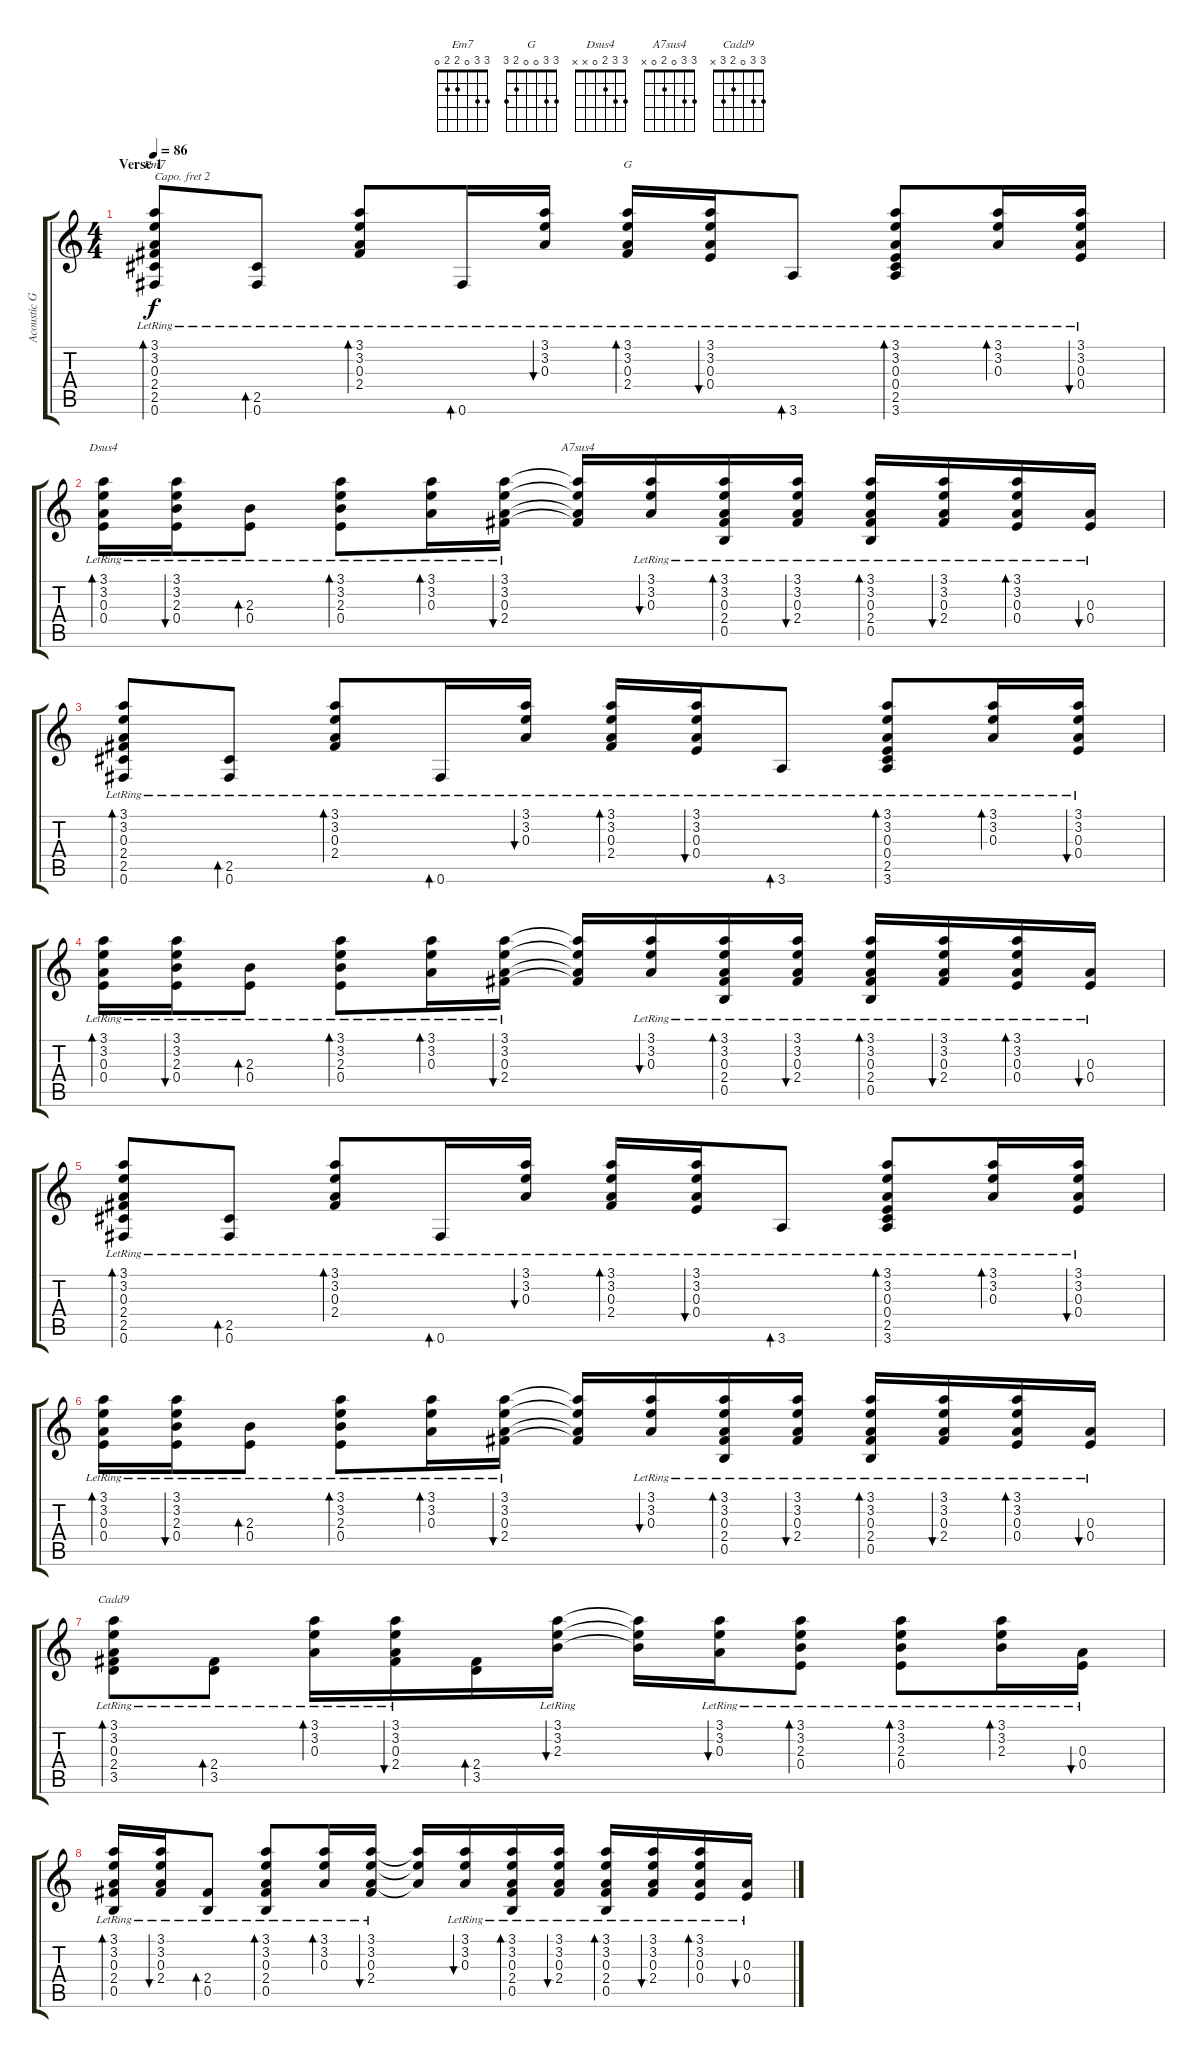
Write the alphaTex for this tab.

\track ("Acoustic Guitar 2" "Acoustic G") {instrument acousticguitarsteel}
\staff {score tabs}
\capo 2
\tuning (E4 B3 G3 D3 A2 E2) {hide}
\chord ("Em7" 3 3 0 2 2 0)
\chord ("G" 3 3 0 0 2 3)
\chord ("Dsus4" 3 3 2 0 x x)
\chord ("A7sus4" 3 3 0 2 0 x)
\chord ("Cadd9" 3 3 0 2 3 x)
\ts (4 4)
\section ("" "Verse 1")
\tempo 86
\clef g2
\ks c
(3.1{lr} 3.2{lr} 0.3{lr} 2.4{lr} 2.5{lr} 0.6{lr}).8{bd 30 ch "Em7" dy f} (2.5{lr} 0.6{lr}).8{bd 30} (3.1{lr} 3.2{lr} 0.3{lr} 2.4{lr}).8{bd 30} 0.6{lr}.16{bd 30} (3.1{lr} 3.2{lr} 0.3{lr}).16{bu 30} (3.1{lr} 3.2{lr} 0.3{lr} 2.4{lr}).16{bd 60 ch "G"} (3.1{lr} 3.2{lr} 0.3{lr} 0.4{lr}).16{bu 30} 3.6{lr}.8{bd 30} (3.1{lr} 3.2{lr} 0.3{lr} 0.4{lr} 2.5{lr} 3.6{lr}).8{bd 30} (3.1{lr} 3.2{lr} 0.3{lr}).16{bd 30} (3.1{lr} 3.2{lr} 0.3{lr} 0.4{lr}).16{bu 30} |
(3.1{lr} 3.2{lr} 0.3{lr} 0.4{lr}).16{bd 30 ch "Dsus4"} (3.1{lr} 3.2{lr} 2.3{lr} 0.4{lr}).16{bu 30} (2.3{lr} 0.4{lr}).8{bd 30} (3.1{lr} 3.2{lr} 2.3{lr} 0.4{lr}).8{bd 30} (3.1{lr} 3.2{lr} 0.3{lr}).16{bd 30} (3.1{lr} 3.2{lr} 0.3{lr} 2.4{lr}).16{bu 30} (3.1{t} 3.2{t} 0.3{t} 2.4{t}).16{ch "A7sus4"} (3.1{lr} 3.2{lr} 0.3{lr}).16{bu 30} (3.1{lr} 3.2{lr} 0.3{lr} 2.4{lr} 0.5{lr}).16{bd 30} (3.1{lr} 3.2{lr} 0.3{lr} 2.4{lr}).16{bu 30} (3.1{lr} 3.2{lr} 0.3{lr} 2.4{lr} 0.5{lr}).16{bd 30} (3.1{lr} 3.2{lr} 0.3{lr} 2.4{lr}).16{bu 30} (3.1{lr} 3.2{lr} 0.3{lr} 0.4{lr}).16{bd 30} (0.3{lr} 0.4{lr}).16{bu 30} |
(3.1{lr} 3.2{lr} 0.3{lr} 2.4{lr} 2.5{lr} 0.6{lr}).8{bd 30} (2.5{lr} 0.6{lr}).8{bd 30} (3.1{lr} 3.2{lr} 0.3{lr} 2.4{lr}).8{bd 30} 0.6{lr}.16{bd 30} (3.1{lr} 3.2{lr} 0.3{lr}).16{bu 30} (3.1{lr} 3.2{lr} 0.3{lr} 2.4{lr}).16{bd 60} (3.1{lr} 3.2{lr} 0.3{lr} 0.4{lr}).16{bu 30} 3.6{lr}.8{bd 30} (3.1{lr} 3.2{lr} 0.3{lr} 0.4{lr} 2.5{lr} 3.6{lr}).8{bd 30} (3.1{lr} 3.2{lr} 0.3{lr}).16{bd 30} (3.1{lr} 3.2{lr} 0.3{lr} 0.4{lr}).16{bu 30} |
(3.1{lr} 3.2{lr} 0.3{lr} 0.4{lr}).16{bd 30} (3.1{lr} 3.2{lr} 2.3{lr} 0.4{lr}).16{bu 30} (2.3{lr} 0.4{lr}).8{bd 30} (3.1{lr} 3.2{lr} 2.3{lr} 0.4{lr}).8{bd 30} (3.1{lr} 3.2{lr} 0.3{lr}).16{bd 30} (3.1{lr} 3.2{lr} 0.3{lr} 2.4{lr}).16{bu 30} (3.1{t} 3.2{t} 0.3{t} 2.4{t}).16 (3.1{lr} 3.2{lr} 0.3{lr}).16{bu 30} (3.1{lr} 3.2{lr} 0.3{lr} 2.4{lr} 0.5{lr}).16{bd 30} (3.1{lr} 3.2{lr} 0.3{lr} 2.4{lr}).16{bu 30} (3.1{lr} 3.2{lr} 0.3{lr} 2.4{lr} 0.5{lr}).16{bd 30} (3.1{lr} 3.2{lr} 0.3{lr} 2.4{lr}).16{bu 30} (3.1{lr} 3.2{lr} 0.3{lr} 0.4{lr}).16{bd 30} (0.3{lr} 0.4{lr}).16{bu 30} |
(3.1{lr} 3.2{lr} 0.3{lr} 2.4{lr} 2.5{lr} 0.6{lr}).8{bd 30} (2.5{lr} 0.6{lr}).8{bd 30} (3.1{lr} 3.2{lr} 0.3{lr} 2.4{lr}).8{bd 30} 0.6{lr}.16{bd 30} (3.1{lr} 3.2{lr} 0.3{lr}).16{bu 30} (3.1{lr} 3.2{lr} 0.3{lr} 2.4{lr}).16{bd 60} (3.1{lr} 3.2{lr} 0.3{lr} 0.4{lr}).16{bu 30} 3.6{lr}.8{bd 30} (3.1{lr} 3.2{lr} 0.3{lr} 0.4{lr} 2.5{lr} 3.6{lr}).8{bd 30} (3.1{lr} 3.2{lr} 0.3{lr}).16{bd 30} (3.1{lr} 3.2{lr} 0.3{lr} 0.4{lr}).16{bu 30} |
(3.1{lr} 3.2{lr} 0.3{lr} 0.4{lr}).16{bd 30} (3.1{lr} 3.2{lr} 2.3{lr} 0.4{lr}).16{bu 30} (2.3{lr} 0.4{lr}).8{bd 30} (3.1{lr} 3.2{lr} 2.3{lr} 0.4{lr}).8{bd 30} (3.1{lr} 3.2{lr} 0.3{lr}).16{bd 30} (3.1{lr} 3.2{lr} 0.3{lr} 2.4{lr}).16{bu 30} (3.1{t} 3.2{t} 0.3{t} 2.4{t}).16 (3.1{lr} 3.2{lr} 0.3{lr}).16{bu 30} (3.1{lr} 3.2{lr} 0.3{lr} 2.4{lr} 0.5{lr}).16{bd 30} (3.1{lr} 3.2{lr} 0.3{lr} 2.4{lr}).16{bu 30} (3.1{lr} 3.2{lr} 0.3{lr} 2.4{lr} 0.5{lr}).16{bd 30} (3.1{lr} 3.2{lr} 0.3{lr} 2.4{lr}).16{bu 30} (3.1{lr} 3.2{lr} 0.3{lr} 0.4{lr}).16{bd 30} (0.3{lr} 0.4{lr}).16{bu 30} |
(3.1{lr} 3.2{lr} 0.3{lr} 2.4{lr} 3.5{lr}).8{bd 30 ch "Cadd9"} (2.4{lr} 3.5{lr}).8{bd 30} (3.1{lr} 3.2{lr} 0.3{lr}).16{bd 30} (3.1{lr} 3.2{lr} 0.3{lr} 2.4{lr}).16{bu 30} (2.4 3.5).16{bd 30} (3.1{lr} 3.2{lr} 2.3{lr}).16{bu 30} (3.1{t} 3.2{t} 2.3{t}).16 (3.1{lr} 3.2{lr} 0.3{lr}).16{bu 30} (3.1{lr} 3.2{lr} 2.3{lr} 0.4{lr}).8{bd 30} (3.1{lr} 3.2{lr} 2.3{lr} 0.4{lr}).8{bd 30} (3.1{lr} 3.2{lr} 2.3{lr}).16{bd 30} (0.3{lr} 0.4{lr}).16{bu 30} |
(3.1{lr} 3.2{lr} 0.3{lr} 2.4{lr} 0.5{lr}).16{bd 30} (3.1{lr} 3.2{lr} 0.3{lr} 2.4).16{bu 30} (2.4{lr} 0.5{lr}).8{bd 30} (3.1{lr} 3.2{lr} 0.3{lr} 2.4{lr} 0.5{lr}).8{bd 30} (3.1 3.2 0.3{lr}).16{bd 30} (3.1{lr} 3.2{lr} 0.3{lr} 2.4{lr}).16{bu 30} (3.1{t} 3.2{t} 0.3{t}).16 (3.1{lr} 3.2{lr} 0.3{lr}).16{bu 30} (3.1{lr} 3.2{lr} 0.3{lr} 2.4{lr} 0.5{lr}).16{bd 30} (3.1{lr} 3.2{lr} 0.3{lr} 2.4).16{bu 30} (3.1{lr} 3.2{lr} 0.3{lr} 2.4{lr} 0.5{lr}).16{bd 30} (3.1{lr} 3.2{lr} 0.3{lr} 2.4{lr}).16{bu 30} (3.1{lr} 3.2{lr} 0.3{lr} 0.4{lr}).16{bd 30} (0.3{lr} 0.4{lr}).16{bu 30}
